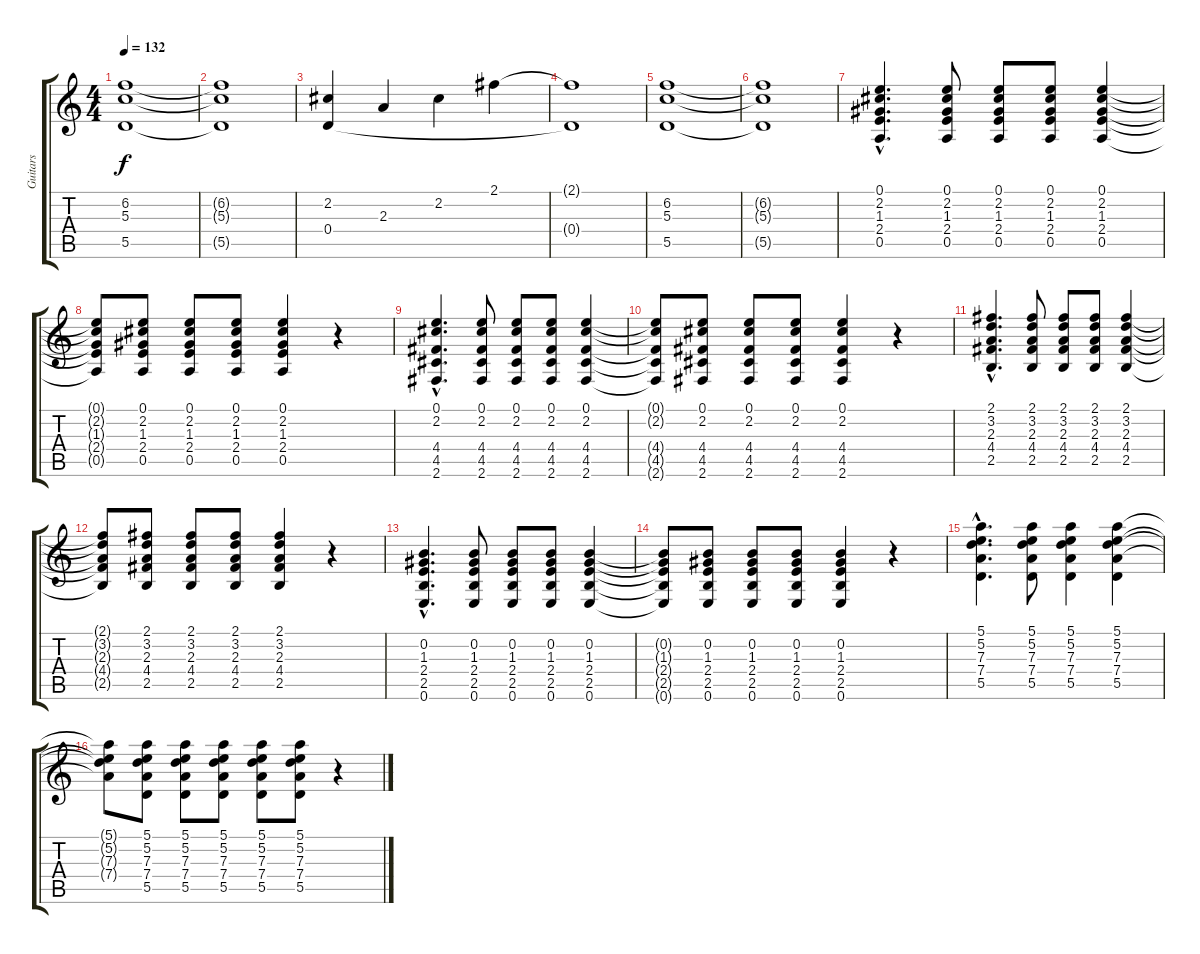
\track ("Guitars" "Guitars") {instrument acousticguitarsteel}
\staff {score tabs}
\tuning (E4 B3 G3 D3 A2 E2) {hide}
\ts (4 4)
\tempo 132
\clef g2
\ks c
(6.2 5.3 5.5).1{dy f} |
(6.2{t} 5.3{t} 5.5{t}).1 |
(2.2 0.4).4 2.3.4 2.2.4 2.1.4 |
(2.1{t} 0.4{t}).1 |
(6.2 5.3 5.5).1 |
(6.2{t} 5.3{t} 5.5{t}).1 |
(0.1{hac} 2.2{hac} 1.3{hac} 2.4{hac} 0.5{hac}).4{d} (0.1 2.2 1.3 2.4 0.5).8 (0.1 2.2 1.3 2.4 0.5).8 (0.1 2.2 1.3 2.4 0.5).8 (0.1 2.2 1.3 2.4 0.5).4 |
(0.1{t} 2.2{t} 1.3{t} 2.4{t} 0.5{t}).8 (0.1 2.2 1.3 2.4 0.5).8 (0.1 2.2 1.3 2.4 0.5).8 (0.1 2.2 1.3 2.4 0.5).8 (0.1 2.2 1.3 2.4 0.5).4 r.4 |
(0.1{hac} 2.2{hac} 4.4{hac} 4.5{hac} 2.6{hac}).4{d} (0.1 2.2 4.4 4.5 2.6).8 (0.1 2.2 4.4 4.5 2.6).8 (0.1 2.2 4.4 4.5 2.6).8 (0.1 2.2 4.4 4.5 2.6).4 |
(0.1{t} 2.2{t} 4.4{t} 4.5{t} 2.6{t}).8 (0.1 2.2 4.4 4.5 2.6).8 (0.1 2.2 4.4 4.5 2.6).8 (0.1 2.2 4.4 4.5 2.6).8 (0.1 2.2 4.4 4.5 2.6).4 r.4 |
(2.1{hac} 3.2{hac} 2.3{hac} 4.4{hac} 2.5{hac}).4{d} (2.1 3.2 2.3 4.4 2.5).8 (2.1 3.2 2.3 4.4 2.5).8 (2.1 3.2 2.3 4.4 2.5).8 (2.1 3.2 2.3 4.4 2.5).4 |
(2.1{t} 3.2{t} 2.3{t} 4.4{t} 2.5{t}).8 (2.1 3.2 2.3 4.4 2.5).8 (2.1 3.2 2.3 4.4 2.5).8 (2.1 3.2 2.3 4.4 2.5).8 (2.1 3.2 2.3 4.4 2.5).4 r.4 |
(0.2{hac} 1.3{hac} 2.4{hac} 2.5{hac} 0.6{hac}).4{d} (0.2 1.3 2.4 2.5 0.6).8 (0.2 1.3 2.4 2.5 0.6).8 (0.2 1.3 2.4 2.5 0.6).8 (0.2 1.3 2.4 2.5 0.6).4 |
(0.2{t} 1.3{t} 2.4{t} 2.5{t} 0.6{t}).8 (0.2 1.3 2.4 2.5 0.6).8 (0.2 1.3 2.4 2.5 0.6).8 (0.2 1.3 2.4 2.5 0.6).8 (0.2 1.3 2.4 2.5 0.6).4 r.4 |
(5.1{hac} 5.2{hac} 7.3{hac} 7.4{hac} 5.5{hac}).4{d} (5.1 5.2 7.3 7.4 5.5).8 (5.1 5.2 7.3 7.4 5.5).4 (5.1 5.2 7.3 7.4 5.5).4 |
(5.1{t} 5.2{t} 7.3{t} 7.4{t}).8 (5.1 5.2 7.3 7.4 5.5).8 (5.1 5.2 7.3 7.4 5.5).8 (5.1 5.2 7.3 7.4 5.5).8 (5.1 5.2 7.3 7.4 5.5).8 (5.1 5.2 7.3 7.4 5.5).8 r.4
